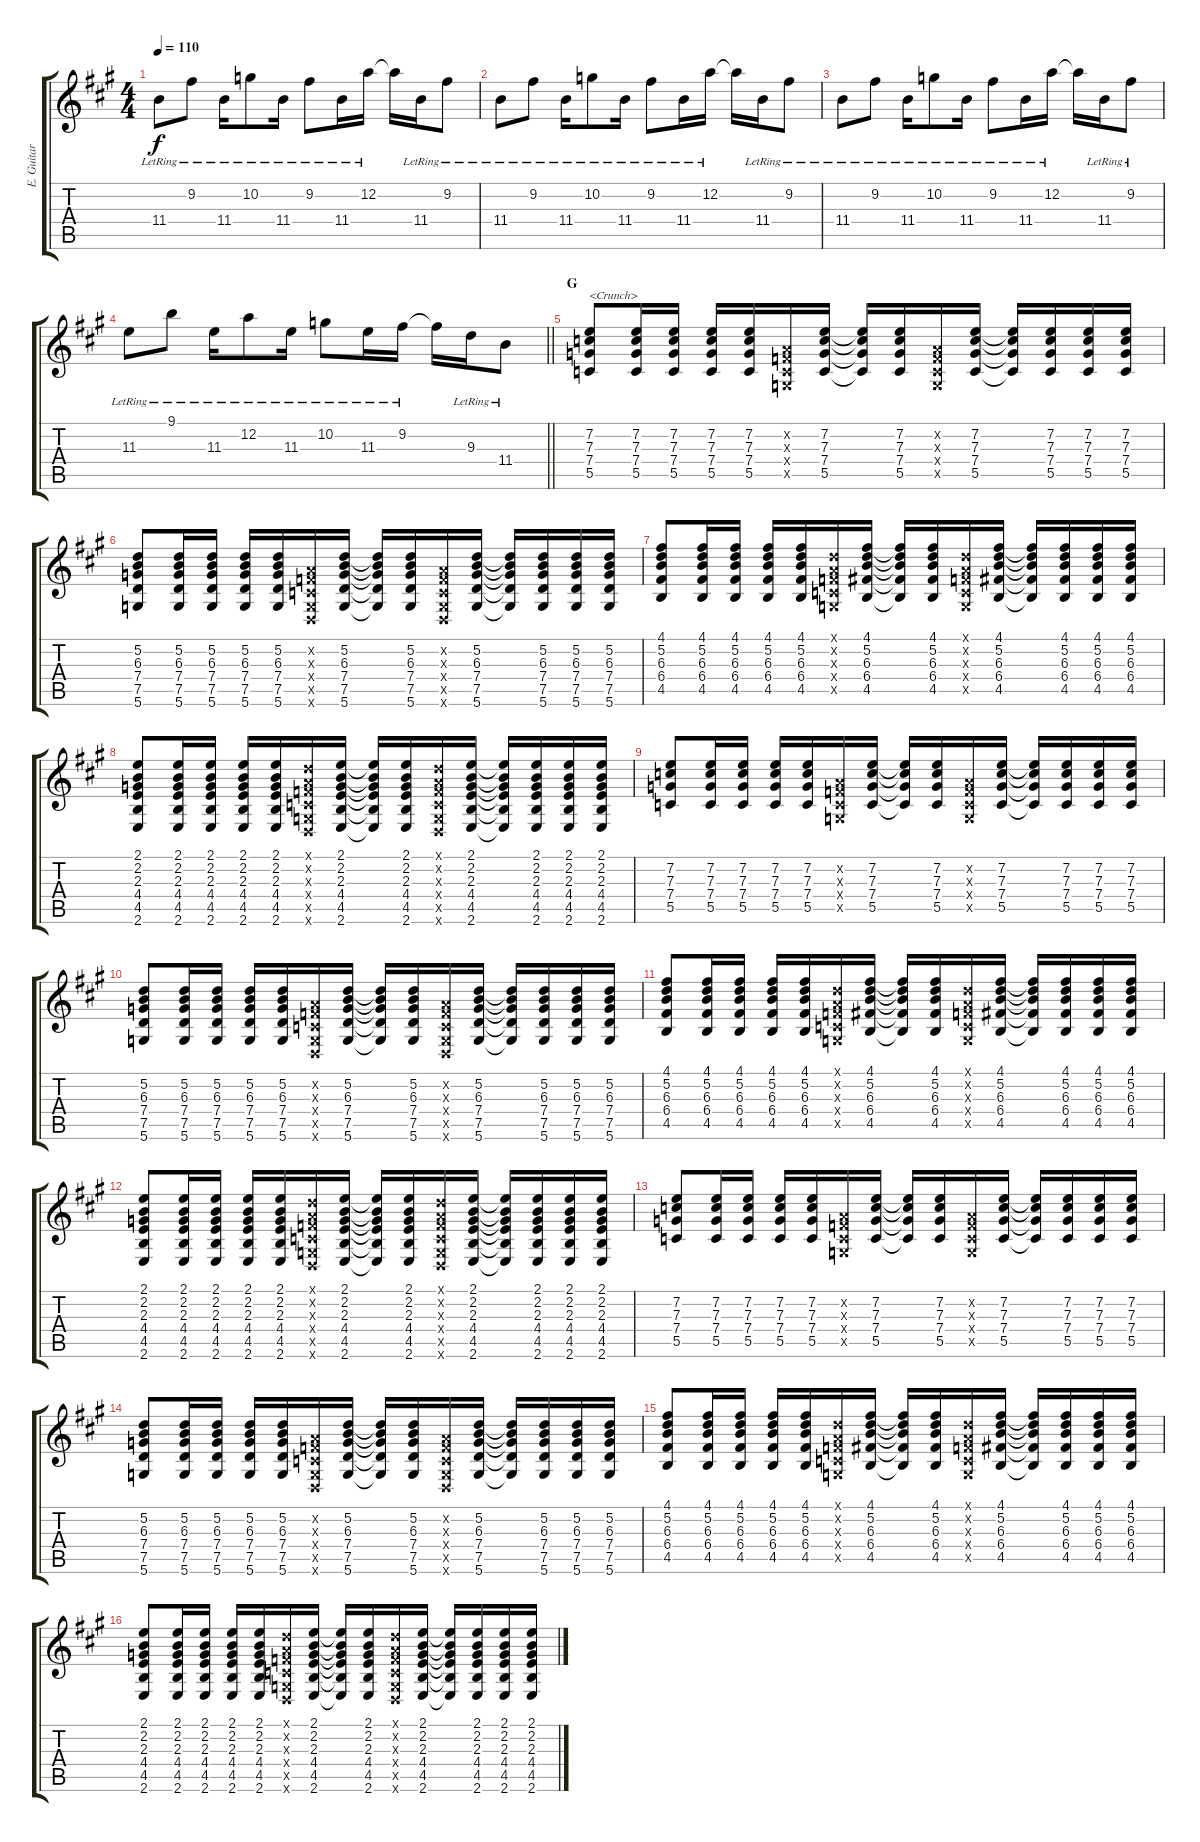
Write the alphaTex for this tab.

\track ("E. Guitar III" "E. Guitar ") {instrument overdrivenguitar}
\staff {score tabs}
\tuning (D4 A3 F3 C3 G2 D2) {hide}
\ts (4 4)
\tempo 110
\clef g2
\ks a
11.4{lr}.8{dy f} 9.2{lr}.8 11.4{lr}.16 10.2{lr}.8 11.4{lr}.16 9.2{lr}.8 11.4{lr}.16 12.2{lr}.16 12.2{t}.16 11.4{lr}.16 9.2{lr}.8 |
11.4{lr}.8 9.2{lr}.8 11.4{lr}.16 10.2{lr}.8 11.4{lr}.16 9.2{lr}.8 11.4{lr}.16 12.2{lr}.16 12.2{t}.16 11.4{lr}.16 9.2{lr}.8 |
11.4{lr}.8 9.2{lr}.8 11.4{lr}.16 10.2{lr}.8 11.4{lr}.16 9.2{lr}.8 11.4{lr}.16 12.2{lr}.16 12.2{t}.16 11.4{lr}.16 9.2{lr}.8 |
\barLineRight lightlight
11.3{lr}.8 9.1{lr}.8 11.3{lr}.16 12.2{lr}.8 11.3{lr}.16 10.2{lr}.8 11.3{lr}.16 9.2{lr}.16 9.2{t}.16 9.3{lr}.16 11.4{lr}.8 |
\section ("" "G")
(7.2 7.3 7.4 5.5).8{txt "<Crunch>" instrument overdrivenguitar} (7.2 7.3 7.4 5.5).16 (7.2 7.3 7.4 5.5).16 (7.2 7.3 7.4 5.5).16 (7.2 7.3 7.4 5.5).16 (0.2{x} 0.3{x} 0.4{x} 0.5{x}).16 (7.2 7.3 7.4 5.5).16 (7.2{t} 7.3{t} 7.4{t} 5.5{t}).16 (7.2 7.3 7.4 5.5).16 (0.2{x} 0.3{x} 0.4{x} 0.5{x}).16 (7.2 7.3 7.4 5.5).16 (7.2{t} 7.3{t} 7.4{t} 5.5{t}).16 (7.2 7.3 7.4 5.5).16 (7.2 7.3 7.4 5.5).16 (7.2 7.3 7.4 5.5).16 |
(5.2 6.3 7.4 7.5 5.6).8 (5.2 6.3 7.4 7.5 5.6).16 (5.2 6.3 7.4 7.5 5.6).16 (5.2 6.3 7.4 7.5 5.6).16 (5.2 6.3 7.4 7.5 5.6).16 (0.2{x} 0.3{x} 0.4{x} 0.5{x} 0.6{x}).16 (5.2 6.3 7.4 7.5 5.6).16 (5.2{t} 6.3{t} 7.4{t} 7.5{t} 5.6{t}).16 (5.2 6.3 7.4 7.5 5.6).16 (0.2{x} 0.3{x} 0.4{x} 0.5{x} 0.6{x}).16 (5.2 6.3 7.4 7.5 5.6).16 (5.2{t} 6.3{t} 7.4{t} 7.5{t} 5.6{t}).16 (5.2 6.3 7.4 7.5 5.6).16 (5.2 6.3 7.4 7.5 5.6).16 (5.2 6.3 7.4 7.5 5.6).16 |
(4.1 5.2 6.3 6.4 4.5).8 (4.1 5.2 6.3 6.4 4.5).16 (4.1 5.2 6.3 6.4 4.5).16 (4.1 5.2 6.3 6.4 4.5).16 (4.1 5.2 6.3 6.4 4.5).16 (0.1{x} 0.2{x} 0.3{x} 0.4{x} 0.5{x}).16 (4.1 5.2 6.3 6.4 4.5).16 (4.1{t} 5.2{t} 6.3{t} 6.4{t} 4.5{t}).16 (4.1 5.2 6.3 6.4 4.5).16 (0.1{x} 0.2{x} 0.3{x} 0.4{x} 0.5{x}).16 (4.1 5.2 6.3 6.4 4.5).16 (4.1{t} 5.2{t} 6.3{t} 6.4{t} 4.5{t}).16 (4.1 5.2 6.3 6.4 4.5).16 (4.1 5.2 6.3 6.4 4.5).16 (4.1 5.2 6.3 6.4 4.5).16 |
(2.1 2.2 2.3 4.4 4.5 2.6).8 (2.1 2.2 2.3 4.4 4.5 2.6).16 (2.1 2.2 2.3 4.4 4.5 2.6).16 (2.1 2.2 2.3 4.4 4.5 2.6).16 (2.1 2.2 2.3 4.4 4.5 2.6).16 (0.1{x} 0.2{x} 0.3{x} 0.4{x} 0.5{x} 0.6{x}).16 (2.1 2.2 2.3 4.4 4.5 2.6).16 (2.1{t} 2.2{t} 2.3{t} 4.4{t} 4.5{t} 2.6{t}).16 (2.1 2.2 2.3 4.4 4.5 2.6).16 (0.1{x} 0.2{x} 0.3{x} 0.4{x} 0.5{x} 0.6{x}).16 (2.1 2.2 2.3 4.4 4.5 2.6).16 (2.1{t} 2.2{t} 2.3{t} 4.4{t} 4.5{t} 2.6{t}).16 (2.1 2.2 2.3 4.4 4.5 2.6).16 (2.1 2.2 2.3 4.4 4.5 2.6).16 (2.1 2.2 2.3 4.4 4.5 2.6).16 |
(7.2 7.3 7.4 5.5).8 (7.2 7.3 7.4 5.5).16 (7.2 7.3 7.4 5.5).16 (7.2 7.3 7.4 5.5).16 (7.2 7.3 7.4 5.5).16 (0.2{x} 0.3{x} 0.4{x} 0.5{x}).16 (7.2 7.3 7.4 5.5).16 (7.2{t} 7.3{t} 7.4{t} 5.5{t}).16 (7.2 7.3 7.4 5.5).16 (0.2{x} 0.3{x} 0.4{x} 0.5{x}).16 (7.2 7.3 7.4 5.5).16 (7.2{t} 7.3{t} 7.4{t} 5.5{t}).16 (7.2 7.3 7.4 5.5).16 (7.2 7.3 7.4 5.5).16 (7.2 7.3 7.4 5.5).16 |
(5.2 6.3 7.4 7.5 5.6).8 (5.2 6.3 7.4 7.5 5.6).16 (5.2 6.3 7.4 7.5 5.6).16 (5.2 6.3 7.4 7.5 5.6).16 (5.2 6.3 7.4 7.5 5.6).16 (0.2{x} 0.3{x} 0.4{x} 0.5{x} 0.6{x}).16 (5.2 6.3 7.4 7.5 5.6).16 (5.2{t} 6.3{t} 7.4{t} 7.5{t} 5.6{t}).16 (5.2 6.3 7.4 7.5 5.6).16 (0.2{x} 0.3{x} 0.4{x} 0.5{x} 0.6{x}).16 (5.2 6.3 7.4 7.5 5.6).16 (5.2{t} 6.3{t} 7.4{t} 7.5{t} 5.6{t}).16 (5.2 6.3 7.4 7.5 5.6).16 (5.2 6.3 7.4 7.5 5.6).16 (5.2 6.3 7.4 7.5 5.6).16 |
(4.1 5.2 6.3 6.4 4.5).8 (4.1 5.2 6.3 6.4 4.5).16 (4.1 5.2 6.3 6.4 4.5).16 (4.1 5.2 6.3 6.4 4.5).16 (4.1 5.2 6.3 6.4 4.5).16 (0.1{x} 0.2{x} 0.3{x} 0.4{x} 0.5{x}).16 (4.1 5.2 6.3 6.4 4.5).16 (4.1{t} 5.2{t} 6.3{t} 6.4{t} 4.5{t}).16 (4.1 5.2 6.3 6.4 4.5).16 (0.1{x} 0.2{x} 0.3{x} 0.4{x} 0.5{x}).16 (4.1 5.2 6.3 6.4 4.5).16 (4.1{t} 5.2{t} 6.3{t} 6.4{t} 4.5{t}).16 (4.1 5.2 6.3 6.4 4.5).16 (4.1 5.2 6.3 6.4 4.5).16 (4.1 5.2 6.3 6.4 4.5).16 |
(2.1 2.2 2.3 4.4 4.5 2.6).8 (2.1 2.2 2.3 4.4 4.5 2.6).16 (2.1 2.2 2.3 4.4 4.5 2.6).16 (2.1 2.2 2.3 4.4 4.5 2.6).16 (2.1 2.2 2.3 4.4 4.5 2.6).16 (0.1{x} 0.2{x} 0.3{x} 0.4{x} 0.5{x} 0.6{x}).16 (2.1 2.2 2.3 4.4 4.5 2.6).16 (2.1{t} 2.2{t} 2.3{t} 4.4{t} 4.5{t} 2.6{t}).16 (2.1 2.2 2.3 4.4 4.5 2.6).16 (0.1{x} 0.2{x} 0.3{x} 0.4{x} 0.5{x} 0.6{x}).16 (2.1 2.2 2.3 4.4 4.5 2.6).16 (2.1{t} 2.2{t} 2.3{t} 4.4{t} 4.5{t} 2.6{t}).16 (2.1 2.2 2.3 4.4 4.5 2.6).16 (2.1 2.2 2.3 4.4 4.5 2.6).16 (2.1 2.2 2.3 4.4 4.5 2.6).16 |
(7.2 7.3 7.4 5.5).8 (7.2 7.3 7.4 5.5).16 (7.2 7.3 7.4 5.5).16 (7.2 7.3 7.4 5.5).16 (7.2 7.3 7.4 5.5).16 (0.2{x} 0.3{x} 0.4{x} 0.5{x}).16 (7.2 7.3 7.4 5.5).16 (7.2{t} 7.3{t} 7.4{t} 5.5{t}).16 (7.2 7.3 7.4 5.5).16 (0.2{x} 0.3{x} 0.4{x} 0.5{x}).16 (7.2 7.3 7.4 5.5).16 (7.2{t} 7.3{t} 7.4{t} 5.5{t}).16 (7.2 7.3 7.4 5.5).16 (7.2 7.3 7.4 5.5).16 (7.2 7.3 7.4 5.5).16 |
(5.2 6.3 7.4 7.5 5.6).8 (5.2 6.3 7.4 7.5 5.6).16 (5.2 6.3 7.4 7.5 5.6).16 (5.2 6.3 7.4 7.5 5.6).16 (5.2 6.3 7.4 7.5 5.6).16 (0.2{x} 0.3{x} 0.4{x} 0.5{x} 0.6{x}).16 (5.2 6.3 7.4 7.5 5.6).16 (5.2{t} 6.3{t} 7.4{t} 7.5{t} 5.6{t}).16 (5.2 6.3 7.4 7.5 5.6).16 (0.2{x} 0.3{x} 0.4{x} 0.5{x} 0.6{x}).16 (5.2 6.3 7.4 7.5 5.6).16 (5.2{t} 6.3{t} 7.4{t} 7.5{t} 5.6{t}).16 (5.2 6.3 7.4 7.5 5.6).16 (5.2 6.3 7.4 7.5 5.6).16 (5.2 6.3 7.4 7.5 5.6).16 |
(4.1 5.2 6.3 6.4 4.5).8 (4.1 5.2 6.3 6.4 4.5).16 (4.1 5.2 6.3 6.4 4.5).16 (4.1 5.2 6.3 6.4 4.5).16 (4.1 5.2 6.3 6.4 4.5).16 (0.1{x} 0.2{x} 0.3{x} 0.4{x} 0.5{x}).16 (4.1 5.2 6.3 6.4 4.5).16 (4.1{t} 5.2{t} 6.3{t} 6.4{t} 4.5{t}).16 (4.1 5.2 6.3 6.4 4.5).16 (0.1{x} 0.2{x} 0.3{x} 0.4{x} 0.5{x}).16 (4.1 5.2 6.3 6.4 4.5).16 (4.1{t} 5.2{t} 6.3{t} 6.4{t} 4.5{t}).16 (4.1 5.2 6.3 6.4 4.5).16 (4.1 5.2 6.3 6.4 4.5).16 (4.1 5.2 6.3 6.4 4.5).16 |
(2.1 2.2 2.3 4.4 4.5 2.6).8 (2.1 2.2 2.3 4.4 4.5 2.6).16 (2.1 2.2 2.3 4.4 4.5 2.6).16 (2.1 2.2 2.3 4.4 4.5 2.6).16 (2.1 2.2 2.3 4.4 4.5 2.6).16 (0.1{x} 0.2{x} 0.3{x} 0.4{x} 0.5{x} 0.6{x}).16 (2.1 2.2 2.3 4.4 4.5 2.6).16 (2.1{t} 2.2{t} 2.3{t} 4.4{t} 4.5{t} 2.6{t}).16 (2.1 2.2 2.3 4.4 4.5 2.6).16 (0.1{x} 0.2{x} 0.3{x} 0.4{x} 0.5{x} 0.6{x}).16 (2.1 2.2 2.3 4.4 4.5 2.6).16 (2.1{t} 2.2{t} 2.3{t} 4.4{t} 4.5{t} 2.6{t}).16 (2.1 2.2 2.3 4.4 4.5 2.6).16 (2.1 2.2 2.3 4.4 4.5 2.6).16 (2.1 2.2 2.3 4.4 4.5 2.6).16
